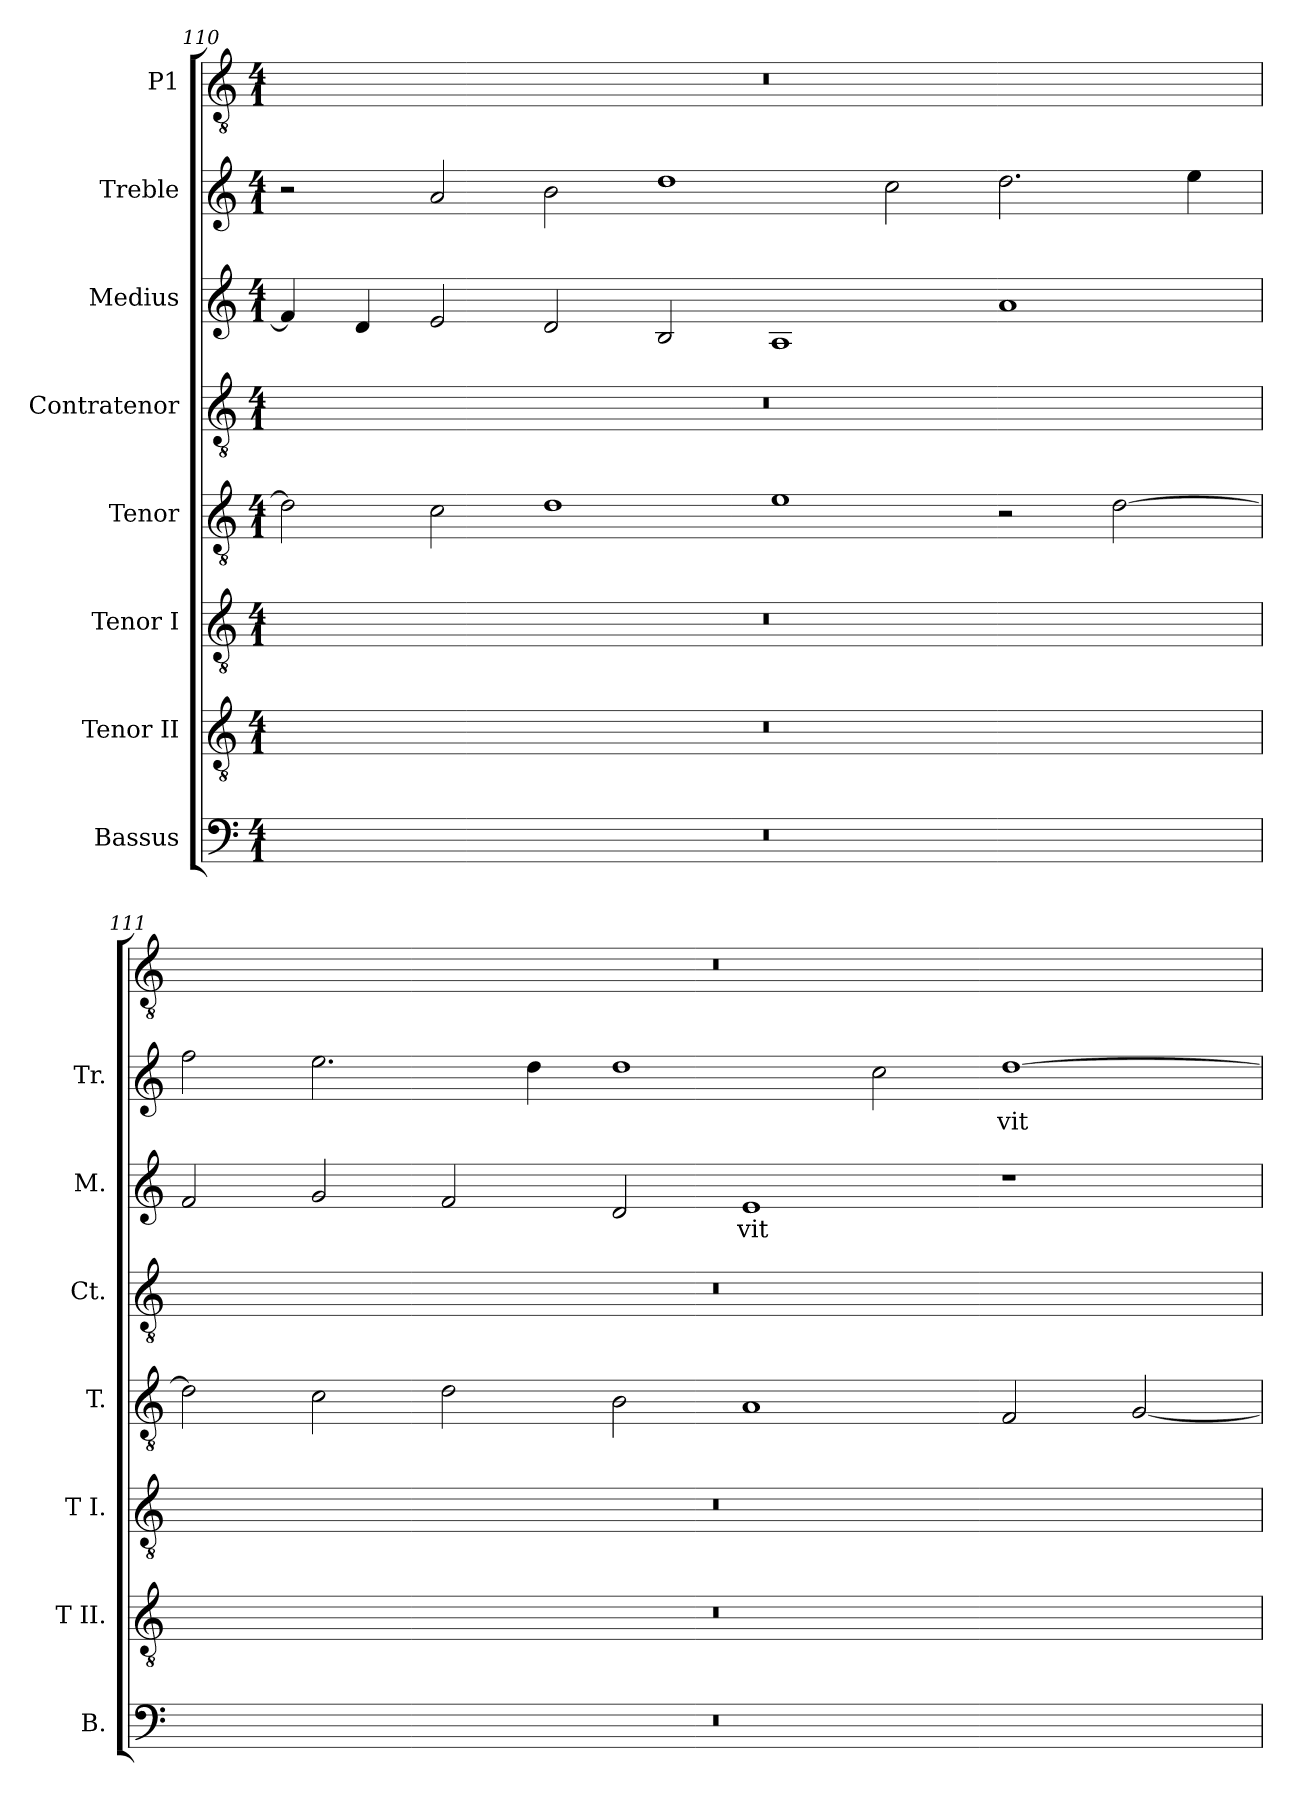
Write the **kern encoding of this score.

**kern	**kern	**kern	**kern	**kern	**kern	**text	**kern	**text	**kern
*part8	*part7	*part6	*part5	*part4	*part3	*part3	*part2	*part2	*part1
*staff8	*staff7	*staff6	*staff5	*staff4	*staff3	*staff3	*staff2	*staff2	*staff1
*I"Bassus	*I"Tenor II	*I"Tenor I	*I"Tenor	*I"Contratenor	*I"Medius	*	*I"Treble	*	*I"P1
*I'B.	*I'T II.	*I'T I.	*I'T.	*I'Ct.	*I'M.	*	*I'Tr.	*	*
*clefF4	*clefGv2	*clefGv2	*clefGv2	*clefGv2	*clefG2	*	*clefG2	*	*clefGv2
*	*ITrd7c12	*ITrd7c12	*ITrd7c12	*ITrd7c12	*	*	*	*	*ITrd7c12
*k[]	*k[]	*k[]	*k[]	*k[]	*k[]	*	*k[]	*	*k[]
*C:	*C:	*C:	*C:	*C:	*C:	*	*C:	*	*C:
*M4/1	*M4/1	*M4/1	*M4/1	*M4/1	*M4/1	*	*M4/1	*	*M4/1
=110	=110	=110	=110	=110	=110	=110	=110	=110	=110
!LO:N:vis=1	!LO:N:vis=1	!LO:N:vis=1	!	!LO:N:vis=1	!	!	!	!	!LO:N:vis=1
00r	00r	00r	2Di\]	00r	4fi/]	.	2r	.	00r
.	.	.	.	.	4di/	.	.	.	.
.	.	.	2Ci\	.	2ei/	.	2ai/	.	.
.	.	.	1Di	.	2di/	.	2bi\	.	.
.	.	.	.	.	2Bi/	.	1ddi	.	.
.	.	.	1Ei	.	1Ai	.	.	.	.
.	.	.	.	.	.	.	2cci\	.	.
.	.	.	2r	.	1ai	.	2.ddi\	.	.
.	.	.	[>2Di\	.	.	.	.	.	.
.	.	.	.	.	.	.	4eei\	.	.
!!LO:LB:g=z
=111`	=111`	=111`	=111`	=111`	=111`	=111`	=111`	=111`	=111`
!LO:N:vis=1	!LO:N:vis=1	!LO:N:vis=1	!	!LO:N:vis=1	!	!	!	!	!LO:N:vis=1
00r	00r	00r	2Di\]	00r	2fi/	.	2ffi\	.	00r
.	.	.	2Ci\	.	2gi/	.	2.eei\	.	.
.	.	.	2Di\	.	2fi/	.	.	.	.
.	.	.	.	.	.	.	4ddi\	.	.
.	.	.	2BBi\	.	2di/	.	1ddi	.	.
!	!	!	!	!	!	!LO:LY:b:color=#000000	!	!	!
.	.	.	1AAi	.	1ei	-vit	.	.	.
.	.	.	.	.	.	.	2cci\	.	.
!	!	!	!	!	!	!	!	!LO:LY:b:color=#000000	!
.	.	.	2FFi/	.	1r	.	[>1ddi	-vit	.
.	.	.	[<2GGi/	.	.	.	.	.	.
=`	=`	=`	=`	=`	=`	=`	=`	=`	=`
*-	*-	*-	*-	*-	*-	*-	*-	*-	*-
